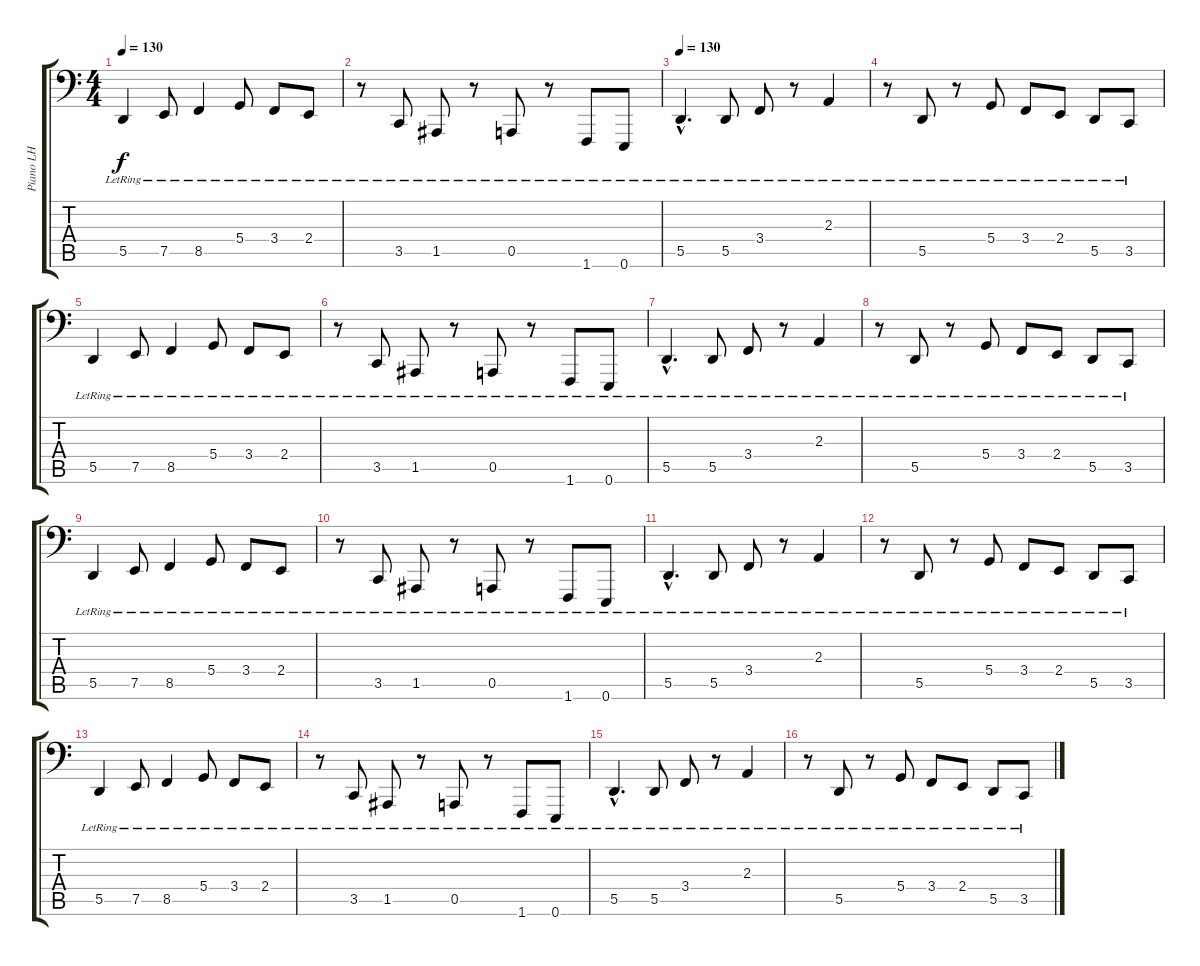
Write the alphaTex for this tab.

\track ("Piano LH" "Piano LH") {instrument acousticgrandpiano}
\staff {score tabs}
\tuning (E3 B2 G2 D2 A1 E1) {hide}
\ts (4 4)
\tempo 130
\clef f4
\ks c
5.5{lr}.4{dy f} 7.5{lr}.8 8.5{lr}.4 5.4{lr}.8 3.4{lr}.8 2.4{lr}.8 |
r.8 3.5{lr}.8 1.5{lr}.8 r.8 0.5{lr}.8 r.8 1.6{lr}.8 0.6{lr}.8 |
\tempo 130
5.5{hac lr}.4{d} 5.5{lr}.8 3.4{lr}.8 r.8 2.3{lr}.4 |
r.8 5.5{lr}.8 r.8 5.4{lr}.8 3.4{lr}.8 2.4{lr}.8 5.5{lr}.8 3.5{lr}.8 |
5.5{lr}.4 7.5{lr}.8 8.5{lr}.4 5.4{lr}.8 3.4{lr}.8 2.4{lr}.8 |
r.8 3.5{lr}.8 1.5{lr}.8 r.8 0.5{lr}.8 r.8 1.6{lr}.8 0.6{lr}.8 |
5.5{hac lr}.4{d} 5.5{lr}.8 3.4{lr}.8 r.8 2.3{lr}.4 |
r.8 5.5{lr}.8 r.8 5.4{lr}.8 3.4{lr}.8 2.4{lr}.8 5.5{lr}.8 3.5{lr}.8 |
5.5{lr}.4 7.5{lr}.8 8.5{lr}.4 5.4{lr}.8 3.4{lr}.8 2.4{lr}.8 |
r.8 3.5{lr}.8 1.5{lr}.8 r.8 0.5{lr}.8 r.8 1.6{lr}.8 0.6{lr}.8 |
5.5{hac lr}.4{d} 5.5{lr}.8 3.4{lr}.8 r.8 2.3{lr}.4 |
r.8 5.5{lr}.8 r.8 5.4{lr}.8 3.4{lr}.8 2.4{lr}.8 5.5{lr}.8 3.5{lr}.8 |
5.5{lr}.4 7.5{lr}.8 8.5{lr}.4 5.4{lr}.8 3.4{lr}.8 2.4{lr}.8 |
r.8 3.5{lr}.8 1.5{lr}.8 r.8 0.5{lr}.8 r.8 1.6{lr}.8 0.6{lr}.8 |
5.5{hac lr}.4{d} 5.5{lr}.8 3.4{lr}.8 r.8 2.3{lr}.4 |
r.8 5.5{lr}.8 r.8 5.4{lr}.8 3.4{lr}.8 2.4{lr}.8 5.5{lr}.8 3.5{lr}.8
